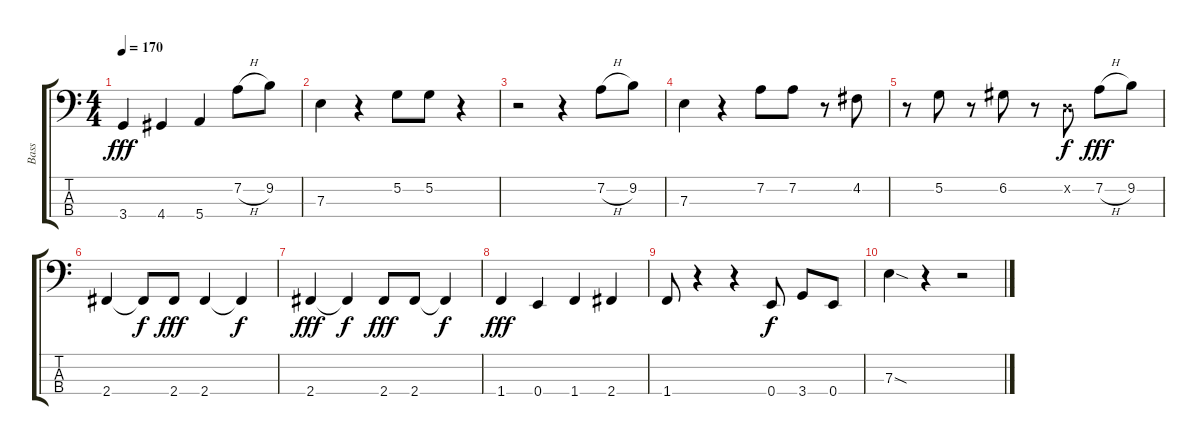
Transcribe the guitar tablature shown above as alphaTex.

\track ("Bass" "Bass") {instrument electricbassfinger}
\staff {score tabs}
\tuning (G2 D2 A1 E1) {hide}
\ts (4 4)
\tempo 170
\clef f4
\ks c
3.4.4{dy fff} 4.4.4 5.4.4 7.2{h}.8 9.2.8 |
7.3.4 r.4 5.2.8 5.2.8 r.4 |
r.2 r.4 7.2{h}.8 9.2.8 |
7.3.4 r.4 7.2.8 7.2.8 r.8 4.2.8 |
r.8 5.2.8 r.8 6.2.8 r.8 0.2{x}.8{dy f} 7.2{h}.8{dy fff} 9.2.8 |
2.4.4 2.4{t}.8{dy f} 2.4.8{dy fff} 2.4.4 2.4{t}.4{dy f} |
2.4.4{dy fff} 2.4{t}.4{dy f} 2.4.8{dy fff} 2.4.8 2.4{t}.4{dy f} |
1.4.4{dy fff} 0.4.4 1.4.4 2.4.4 |
1.4.8 r.4 r.4 0.4.8{dy f} 3.4.8 0.4.8 |
7.3{sod}.4 r.4 r.2
